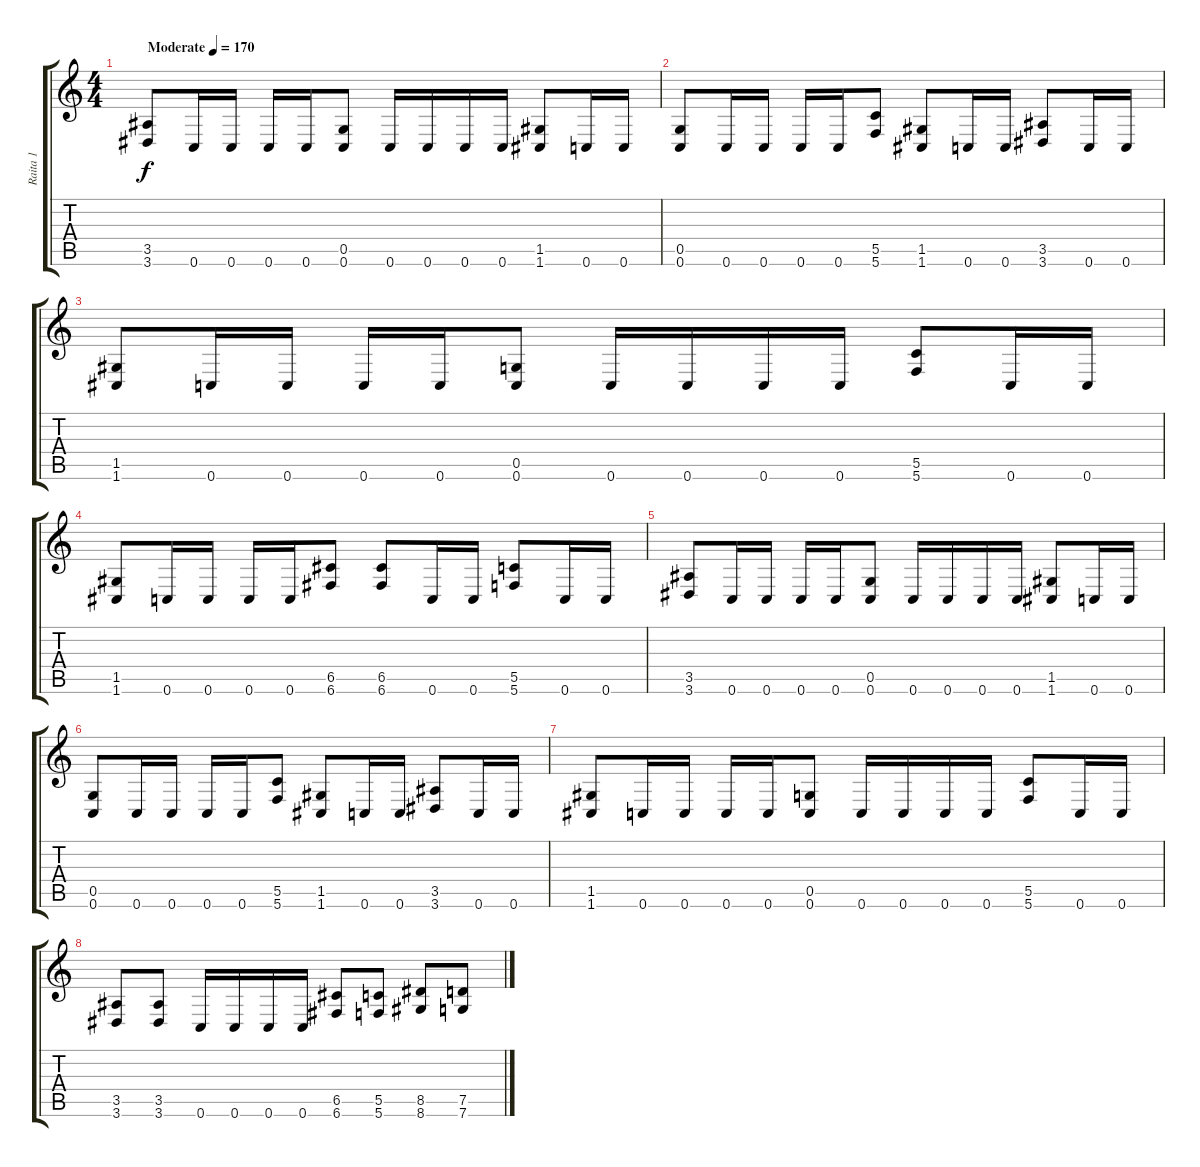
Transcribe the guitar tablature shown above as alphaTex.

\track ("Raita 1" "Raita 1") {instrument distortionguitar}
\staff {score tabs}
\tuning (D4 A3 F3 C3 G2 C2) {hide}
\ts (4 4)
\tempo (170 "Moderate")
\clef g2
\ks c
(3.5 3.6).8{dy f instrument distortionguitar} 0.6.16 0.6.16 0.6.16 0.6.16 (0.5 0.6).8 0.6.16 0.6.16 0.6.16 0.6.16 (1.5 1.6).8 0.6.16 0.6.16 |
(0.5 0.6).8 0.6.16 0.6.16 0.6.16 0.6.16 (5.5 5.6).8 (1.5 1.6).8 0.6.16 0.6.16 (3.5 3.6).8 0.6.16 0.6.16 |
(1.5 1.6).8 0.6.16 0.6.16 0.6.16 0.6.16 (0.5 0.6).8 0.6.16 0.6.16 0.6.16 0.6.16 (5.5 5.6).8 0.6.16 0.6.16 |
(1.5 1.6).8 0.6.16 0.6.16 0.6.16 0.6.16 (6.5 6.6).8 (6.5 6.6).8 0.6.16 0.6.16 (5.5 5.6).8 0.6.16 0.6.16 |
(3.5 3.6).8 0.6.16 0.6.16 0.6.16 0.6.16 (0.5 0.6).8 0.6.16 0.6.16 0.6.16 0.6.16 (1.5 1.6).8 0.6.16 0.6.16 |
(0.5 0.6).8 0.6.16 0.6.16 0.6.16 0.6.16 (5.5 5.6).8 (1.5 1.6).8 0.6.16 0.6.16 (3.5 3.6).8 0.6.16 0.6.16 |
(1.5 1.6).8 0.6.16 0.6.16 0.6.16 0.6.16 (0.5 0.6).8 0.6.16 0.6.16 0.6.16 0.6.16 (5.5 5.6).8 0.6.16 0.6.16 |
(3.5 3.6).8 (3.5 3.6).8 0.6.16 0.6.16 0.6.16 0.6.16 (6.5 6.6).8 (5.5 5.6).8 (8.5 8.6).8 (7.5 7.6).8
